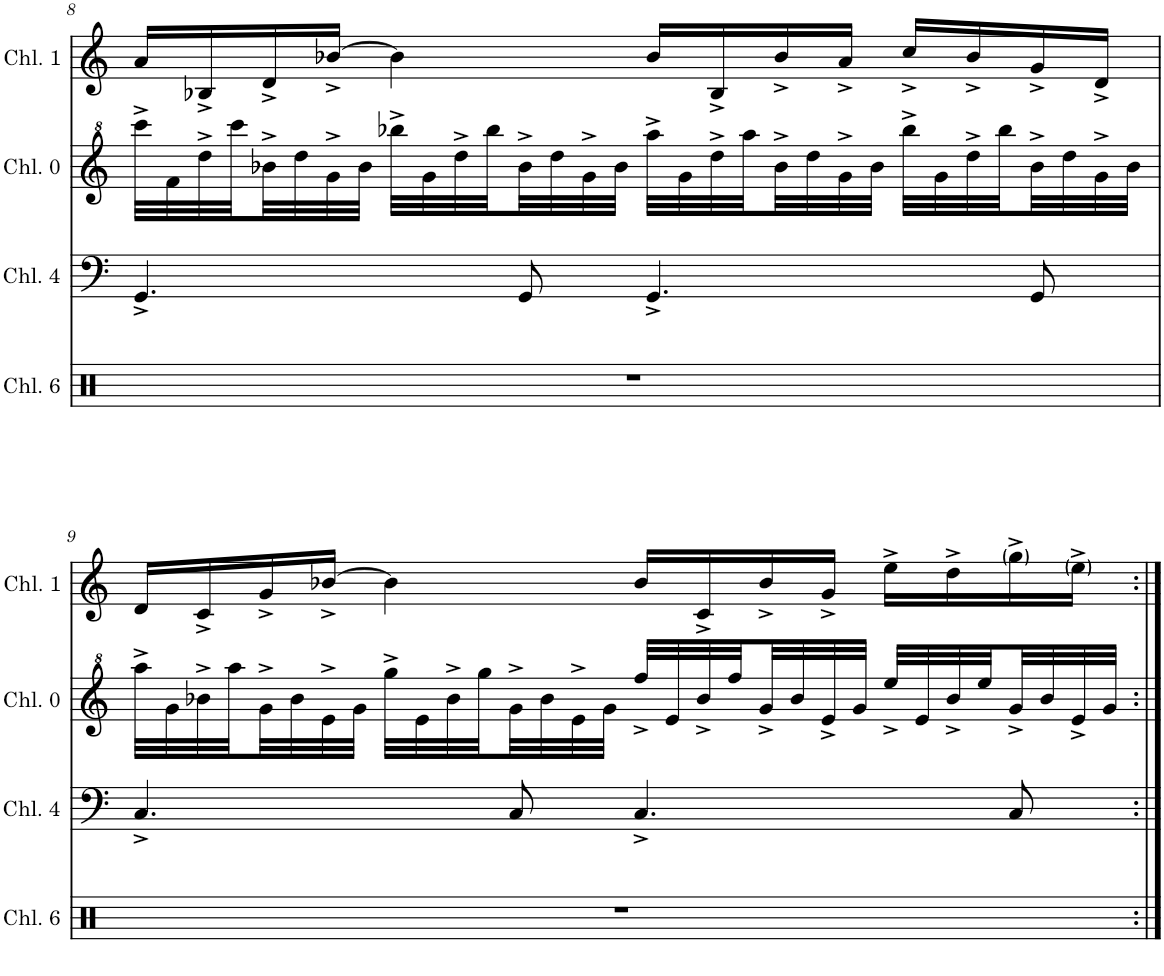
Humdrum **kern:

**kern	**kern	**kern	**kern
*part4	*part3	*part2	*part1
*staff4	*staff3	*staff2	*staff1
*I"Channel 6	*I"Channel 4	*I"Channel 0	*I"Channel 1
*I'Chl. 6	*I'Chl. 4	*I'Chl. 0	*I'Chl. 1
!!LO:PB:g=z
*clefX	*clefF4	*clefG^2	*clefG2
*k[]	*k[]	*k[]	*k[]
*M4/4	*M4/4	*M4/4	*M4/4
*met(c)	*met(c)	*met(c)	*met(c)
=8	=8	=8	=8
1r	4.GG^/	32cccc^\LLL	16a/LL
.	.	32ff\	.
.	.	32ddd^\	16B-X^/
.	.	32cccc\	.
.	.	32bb-X^\	16d^/
.	.	32ddd\	.
.	.	32gg^\	[16b-X^/JJ
.	.	32bb-\JJJ	.
.	.	32bbb-X^\LLL	4b-\]
.	.	32gg\	.
.	.	32ddd^\	.
.	.	32bbb-\	.
.	8GG/	32bb-^\	.
.	.	32ddd\	.
.	.	32gg^\	.
.	.	32bb-\JJJ	.
.	4.GG^/	32aaa^\LLL	16b-/LL
.	.	32gg\	.
.	.	32ddd^\	16B-^/
.	.	32aaa\	.
.	.	32bb-^\	16b-^/
.	.	32ddd\	.
.	.	32gg^\	16a^/JJ
.	.	32bb-\JJJ	.
.	.	32bbb-^\LLL	16cc^/LL
.	.	32gg\	.
.	.	32ddd^\	16b-^/
.	.	32bbb-\	.
.	8GG/	32bb-^\	16g^/
.	.	32ddd\	.
.	.	32gg^\	16d^/JJ
.	.	32bb-\JJJ	.
!!LO:LB:g=z
=9	=9	=9	=9
1r	4.C^/	32aaa^\LLL	16d/LL
.	.	32gg\	.
.	.	32bb-X^\	16c^/
.	.	32aaa\	.
.	.	32gg^\	16g^/
.	.	32bb-\	.
.	.	32ee^\	[16b-X^/JJ
.	.	32gg\JJJ	.
.	.	32ggg^\LLL	4b-\]
.	.	32ee\	.
.	.	32bb-^\	.
.	.	32ggg\	.
.	8C/	32gg^\	.
.	.	32bb-\	.
.	.	32ee^\	.
.	.	32gg\JJJ	.
.	4.C^/	32fff^/LLL	16b-/LL
.	.	32ee/	.
.	.	32bb-^/	16c^/
.	.	32fff/	.
.	.	32gg^/	16b-^/
.	.	32bb-/	.
.	.	32ee^/	16g^/JJ
.	.	32gg/JJJ	.
.	.	32eee^/LLL	16ee^\LL
.	.	32ee/	.
.	.	32bb-^/	16dd^\
.	.	32eee/	.
.	8C/	32gg^/	16gg^\
.	.	32bb-/	.
.	.	32ee^/	16ee^\JJ
.	.	32gg/JJJ	.
=:|!	=:|!	=:|!	=:|!
*-	*-	*-	*-
